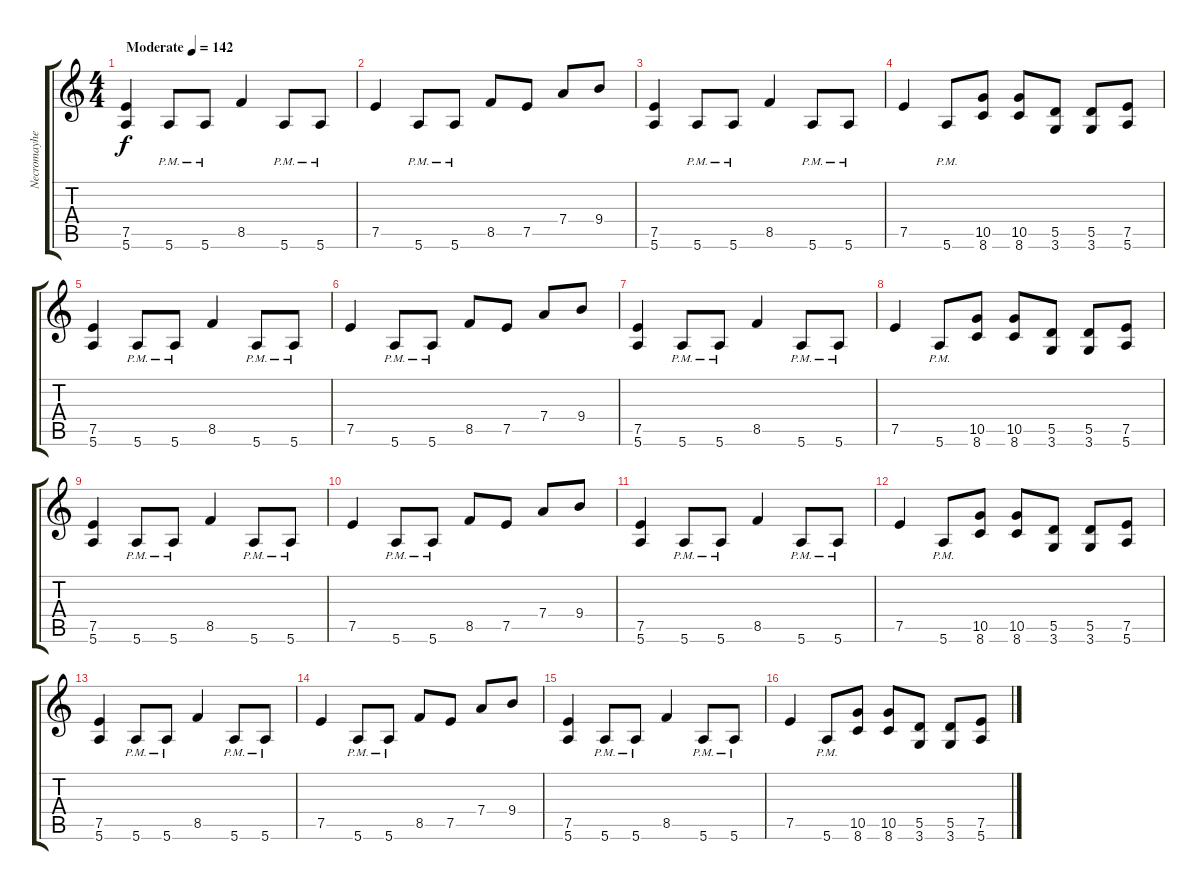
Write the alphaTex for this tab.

\track ("Necromayhem" "Necromayhe") {instrument distortionguitar}
\staff {score tabs}
\tuning (E4 B3 G3 D3 A2 E2) {hide}
\ts (4 4)
\tempo (142 "Moderate")
\clef g2
\ks c
(7.5 5.6).4{dy f instrument distortionguitar} 5.6{pm}.8 5.6{pm}.8 8.5.4 5.6{pm}.8 5.6{pm}.8 |
7.5.4 5.6{pm}.8 5.6{pm}.8 8.5.8 7.5.8 7.4.8 9.4.8 |
(7.5 5.6).4 5.6{pm}.8 5.6{pm}.8 8.5.4 5.6{pm}.8 5.6{pm}.8 |
7.5.4 5.6{pm}.8 (10.5 8.6).8 (10.5 8.6).8 (5.5 3.6).8 (5.5 3.6).8 (7.5 5.6).8 |
(7.5 5.6).4 5.6{pm}.8 5.6{pm}.8 8.5.4 5.6{pm}.8 5.6{pm}.8 |
7.5.4 5.6{pm}.8 5.6{pm}.8 8.5.8 7.5.8 7.4.8 9.4.8 |
(7.5 5.6).4 5.6{pm}.8 5.6{pm}.8 8.5.4 5.6{pm}.8 5.6{pm}.8 |
7.5.4 5.6{pm}.8 (10.5 8.6).8 (10.5 8.6).8 (5.5 3.6).8 (5.5 3.6).8 (7.5 5.6).8 |
(7.5 5.6).4 5.6{pm}.8 5.6{pm}.8 8.5.4 5.6{pm}.8 5.6{pm}.8 |
7.5.4 5.6{pm}.8 5.6{pm}.8 8.5.8 7.5.8 7.4.8 9.4.8 |
(7.5 5.6).4 5.6{pm}.8 5.6{pm}.8 8.5.4 5.6{pm}.8 5.6{pm}.8 |
7.5.4 5.6{pm}.8 (10.5 8.6).8 (10.5 8.6).8 (5.5 3.6).8 (5.5 3.6).8 (7.5 5.6).8 |
(7.5 5.6).4 5.6{pm}.8 5.6{pm}.8 8.5.4 5.6{pm}.8 5.6{pm}.8 |
7.5.4 5.6{pm}.8 5.6{pm}.8 8.5.8 7.5.8 7.4.8 9.4.8 |
(7.5 5.6).4 5.6{pm}.8 5.6{pm}.8 8.5.4 5.6{pm}.8 5.6{pm}.8 |
7.5.4 5.6{pm}.8 (10.5 8.6).8 (10.5 8.6).8 (5.5 3.6).8 (5.5 3.6).8 (7.5 5.6).8
